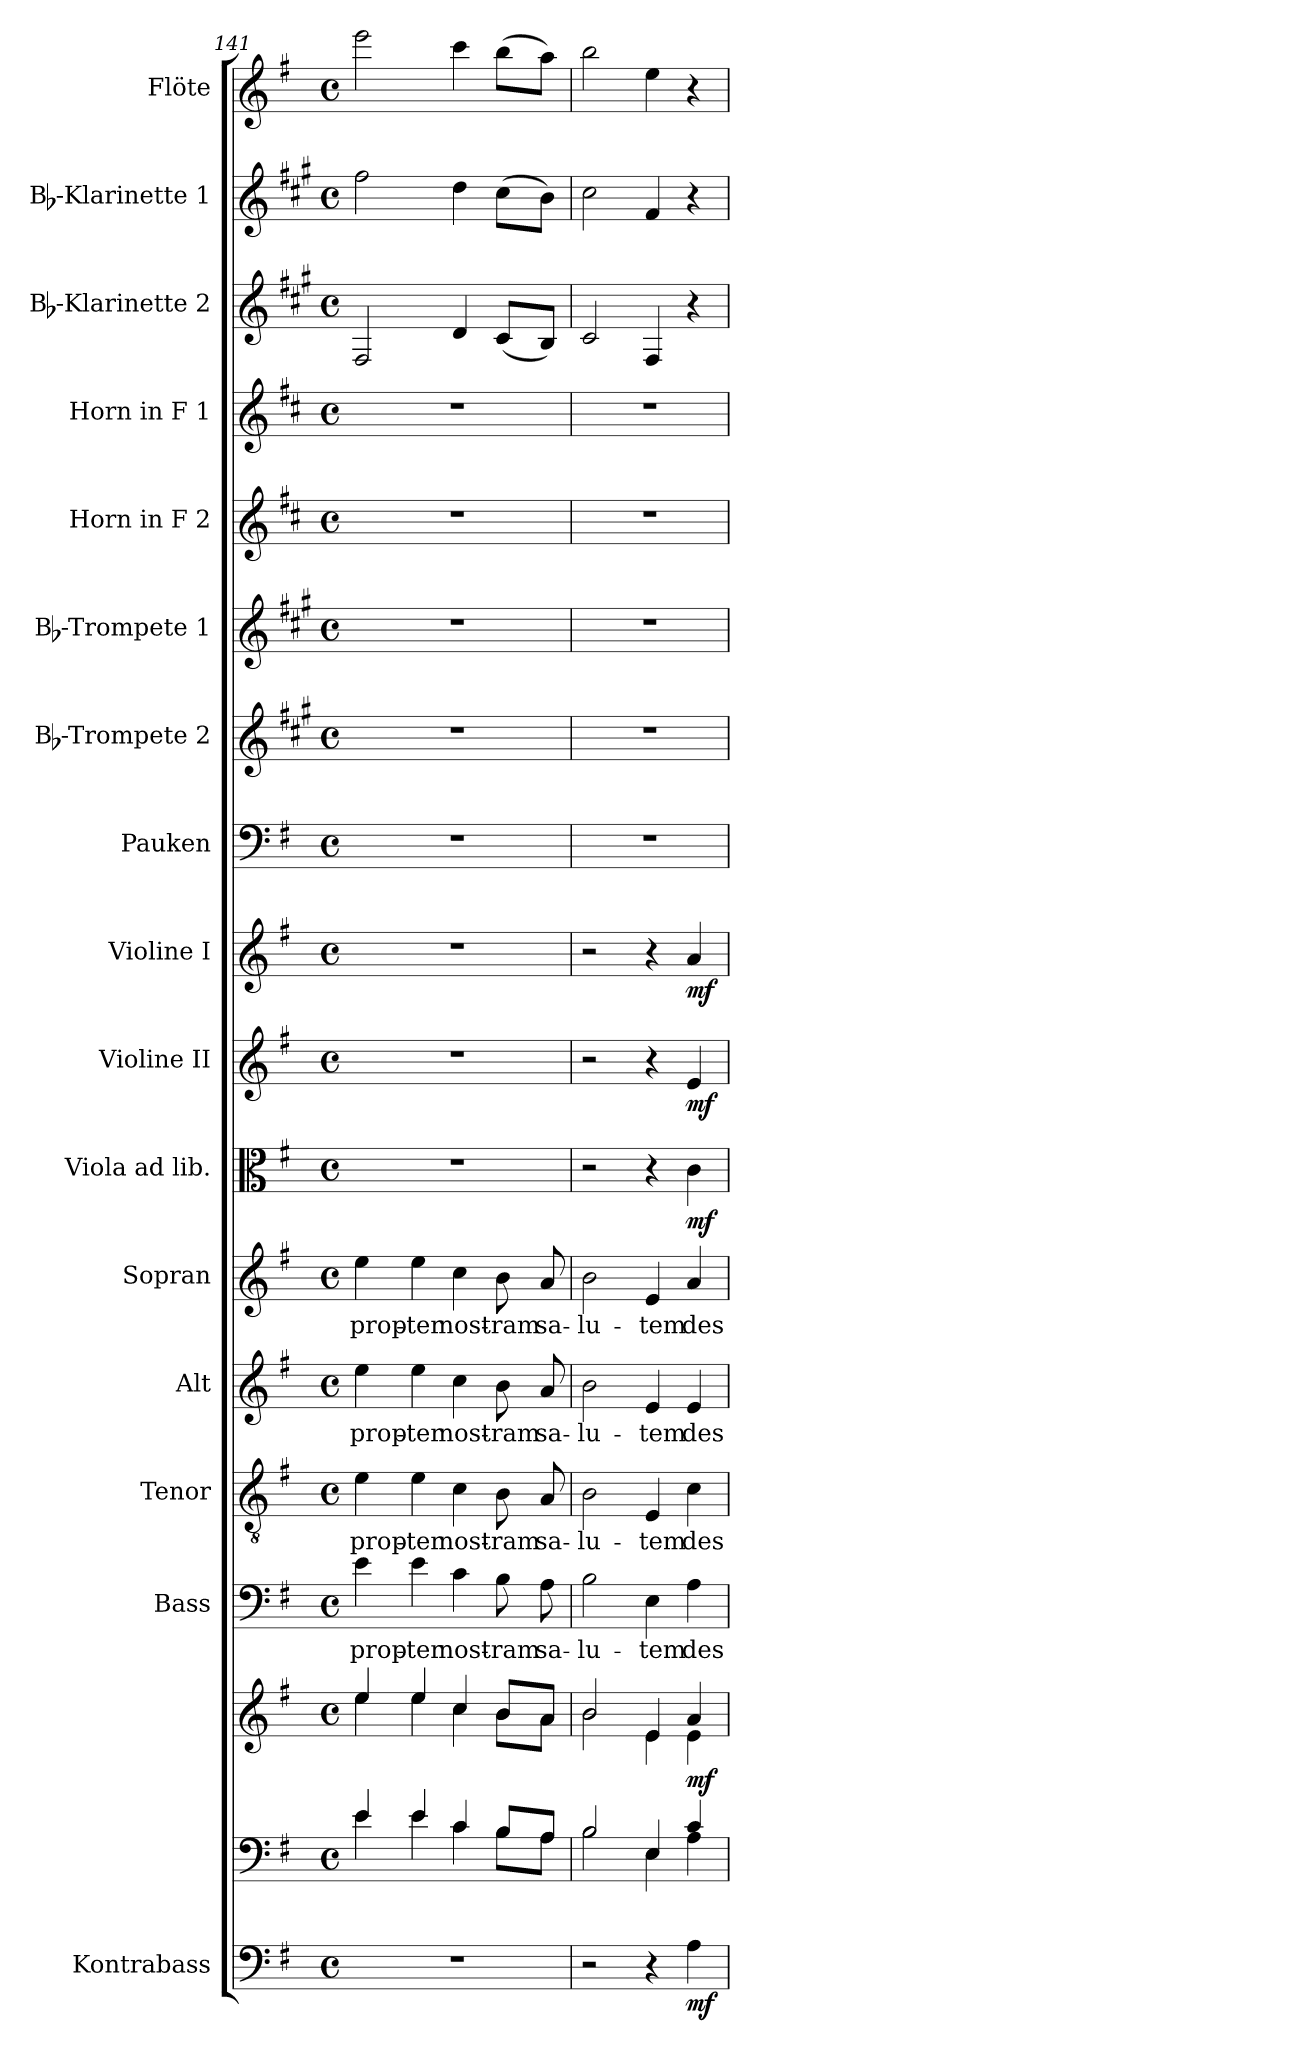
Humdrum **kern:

**kern	**dynam	**kern	**kern	**dynam	**kern	**text	**kern	**text	**kern	**text	**kern	**text	**kern	**dynam	**kern	**dynam	**kern	**dynam	**kern	**kern	**kern	**kern	**kern	**kern	**kern	**kern
*part17	*part17	*part16	*part16	*part16	*part15	*part15	*part14	*part14	*part13	*part13	*part12	*part12	*part11	*part11	*part10	*part10	*part9	*part9	*part8	*part7	*part6	*part5	*part4	*part3	*part2	*part1
*staff18	*staff18	*staff17	*staff16	*staff16/17	*staff15	*staff15	*staff14	*staff14	*staff13	*staff13	*staff12	*staff12	*staff11	*staff11	*staff10	*staff10	*staff9	*staff9	*staff8	*staff7	*staff6	*staff5	*staff4	*staff3	*staff2	*staff1
*I"Kontrabass	*	*	*	*	*I"Bass	*	*I"Tenor	*	*I"Alt	*	*I"Sopran	*	*I"Viola ad lib.	*	*I"Violine II	*	*I"Violine I	*	*I"Pauken	*I"Bb-Trompete 2	*I"Bb-Trompete 1	*I"Horn in F 2	*I"Horn in F 1	*I"Bb-Klarinette 2	*I"Bb-Klarinette 1	*I"Flöte
*I'Kb.	*	*	*	*	*I'B.	*	*I'T.	*	*I'A.	*	*I'S.	*	*I'Vla.	*	*I'Vl. II	*	*I'Vl. I	*	*I'Pk.	*I'Bb Trp. 2	*I'Bb Trp. 1	*	*	*I'Bb Kl. 2	*I'Bb Kl. 1	*I'Fl.
*clefF4	*	*clefF4	*clefG2	*	*clefF4	*	*clefGv2	*	*clefG2	*	*clefG2	*	*clefC3	*	*clefG2	*	*clefG2	*	*clefF4	*clefG2	*clefG2	*clefG2	*clefG2	*clefG2	*clefG2	*clefG2
*ITrd7c12	*	*	*	*	*	*	*	*	*	*	*	*	*	*	*	*	*	*	*	*ITrd1c2	*ITrd1c2	*ITrd4c7	*ITrd4c7	*ITrd1c2	*ITrd1c2	*
*k[f#]	*	*k[f#]	*k[f#]	*	*k[f#]	*	*k[f#]	*	*k[f#]	*	*k[f#]	*	*k[f#]	*	*k[f#]	*	*k[f#]	*	*k[f#]	*k[f#]	*k[f#]	*k[f#]	*k[f#]	*k[f#]	*k[f#]	*k[f#]
*G:	*	*G:	*G:	*	*G:	*	*G:	*	*G:	*	*G:	*	*G:	*	*G:	*	*G:	*	*G:	*G:	*G:	*G:	*G:	*G:	*G:	*G:
*M4/4	*	*M4/4	*M4/4	*	*M4/4	*	*M4/4	*	*M4/4	*	*M4/4	*	*M4/4	*	*M4/4	*	*M4/4	*	*M4/4	*M4/4	*M4/4	*M4/4	*M4/4	*M4/4	*M4/4	*M4/4
*met(c)	*	*met(c)	*met(c)	*	*met(c)	*	*met(c)	*	*met(c)	*	*met(c)	*	*met(c)	*	*met(c)	*	*met(c)	*	*met(c)	*met(c)	*met(c)	*met(c)	*met(c)	*met(c)	*met(c)	*met(c)
=141	=141	=141	=141	=141	=141	=141	=141	=141	=141	=141	=141	=141	=141	=141	=141	=141	=141	=141	=141	=141	=141	=141	=141	=141	=141	=141
*	*	*^	*^	*	*	*	*	*	*	*	*	*	*	*	*	*	*	*	*	*	*	*	*	*	*	*
!	!	!	!	!	!	!	!	!LO:LY:b	!	!LO:LY:b	!	!LO:LY:b	!	!LO:LY:b	!	!	!	!	!	!	!	!	!	!	!	!	!	!
1r	.	4e/	4e\	4ee/	4ee\	.	4e\	prop-	4e\	prop-	4ee\	prop-	4ee\	prop-	1r	.	1r	.	1r	.	1r	1r	1r	1r	1r	2E/	2ee\	2eee\
!	!	!	!	!	!	!	!	!LO:LY:b	!	!LO:LY:b	!	!LO:LY:b	!	!LO:LY:b	!	!	!	!	!	!	!	!	!	!	!	!	!	!
.	.	4e/	4e\	4ee/	4ee\	.	4e\	-ter	4e\	-ter	4ee\	-ter	4ee\	-ter	.	.	.	.	.	.	.	.	.	.	.	.	.	.
!	!	!	!	!	!	!	!	!LO:LY:b	!	!LO:LY:b	!	!LO:LY:b	!	!LO:LY:b	!	!	!	!	!	!	!	!	!	!	!	!	!	!
.	.	4c/	4c\	4cc/	4cc\	.	4c\	nost-	4c\	nost-	4cc\	nost-	4cc\	nost-	.	.	.	.	.	.	.	.	.	.	.	4c/	4cc\	4ccc\
!	!	!	!	!	!	!	!	!LO:LY:b	!	!LO:LY:b	!	!LO:LY:b	!	!LO:LY:b	!	!	!	!	!	!	!	!	!	!	!	!	!	!
.	.	8B/L	8B\L	8b/L	8b\L	.	8B\	-ram	8B\	-ram	8b\	-ram	8b\	-ram	.	.	.	.	.	.	.	.	.	.	.	(<8B/L	(>8b\L	(>8bb\L
!	!	!	!	!	!	!	!	!LO:LY:b	!	!LO:LY:b	!	!LO:LY:b	!	!LO:LY:b	!	!	!	!	!	!	!	!	!	!	!	!	!	!
.	.	8A/J	8A\J	8a/J	8a\J	.	8A\	sa-	8A/	sa-	8a/	sa-	8a/	sa-	.	.	.	.	.	.	.	.	.	.	.	8A/J)	8a\J)	8aa\J)
=142	=142	=142	=142	=142	=142	=142	=142	=142	=142	=142	=142	=142	=142	=142	=142	=142	=142	=142	=142	=142	=142	=142	=142	=142	=142	=142	=142	=142
!	!	!	!	!	!	!	!	!LO:LY:b	!	!LO:LY:b	!	!LO:LY:b	!	!LO:LY:b	!	!	!	!	!	!	!	!	!	!	!	!	!	!
2r	.	2B/	2B\	2b/	2b\	.	2B\	-lu-	2B\	-lu-	2b\	-lu-	2b\	-lu-	2r	.	2r	.	2r	.	1r	1r	1r	1r	1r	2B/	2b\	2bb\
!	!	!	!	!	!	!	!	!LO:LY:b	!	!LO:LY:b	!	!LO:LY:b	!	!LO:LY:b	!	!	!	!	!	!	!	!	!	!	!	!	!	!
4r	.	4E/	4E\	4e/	4e\	.	4E\	-tem	4E/	-tem	4e/	-tem	4e/	-tem	4r	.	4r	.	4r	.	.	.	.	.	.	4E/	4e/	4ee\
!	!LO:DY:b	!	!	!	!	!LO:DY:b	!	!LO:LY:b	!	!LO:LY:b	!	!LO:LY:b	!	!LO:LY:b	!	!LO:DY:b	!	!LO:DY:b	!	!LO:DY:b	!	!	!	!	!	!	!	!
4AA\	mf	4c/	4A\	4a/	4e\	mf	4A\	des-	4c\	des-	4e/	des-	4a/	des-	4c\	mf	4e/	mf	4a/	mf	.	.	.	.	.	4r	4r	4r
*	*	*v	*v	*	*	*	*	*	*	*	*	*	*	*	*	*	*	*	*	*	*	*	*	*	*	*	*	*
*	*	*	*v	*v	*	*	*	*	*	*	*	*	*	*	*	*	*	*	*	*	*	*	*	*	*	*	*
=	=	=	=	=	=	=	=	=	=	=	=	=	=	=	=	=	=	=	=	=	=	=	=	=	=	=
*-	*-	*-	*-	*-	*-	*-	*-	*-	*-	*-	*-	*-	*-	*-	*-	*-	*-	*-	*-	*-	*-	*-	*-	*-	*-	*-
